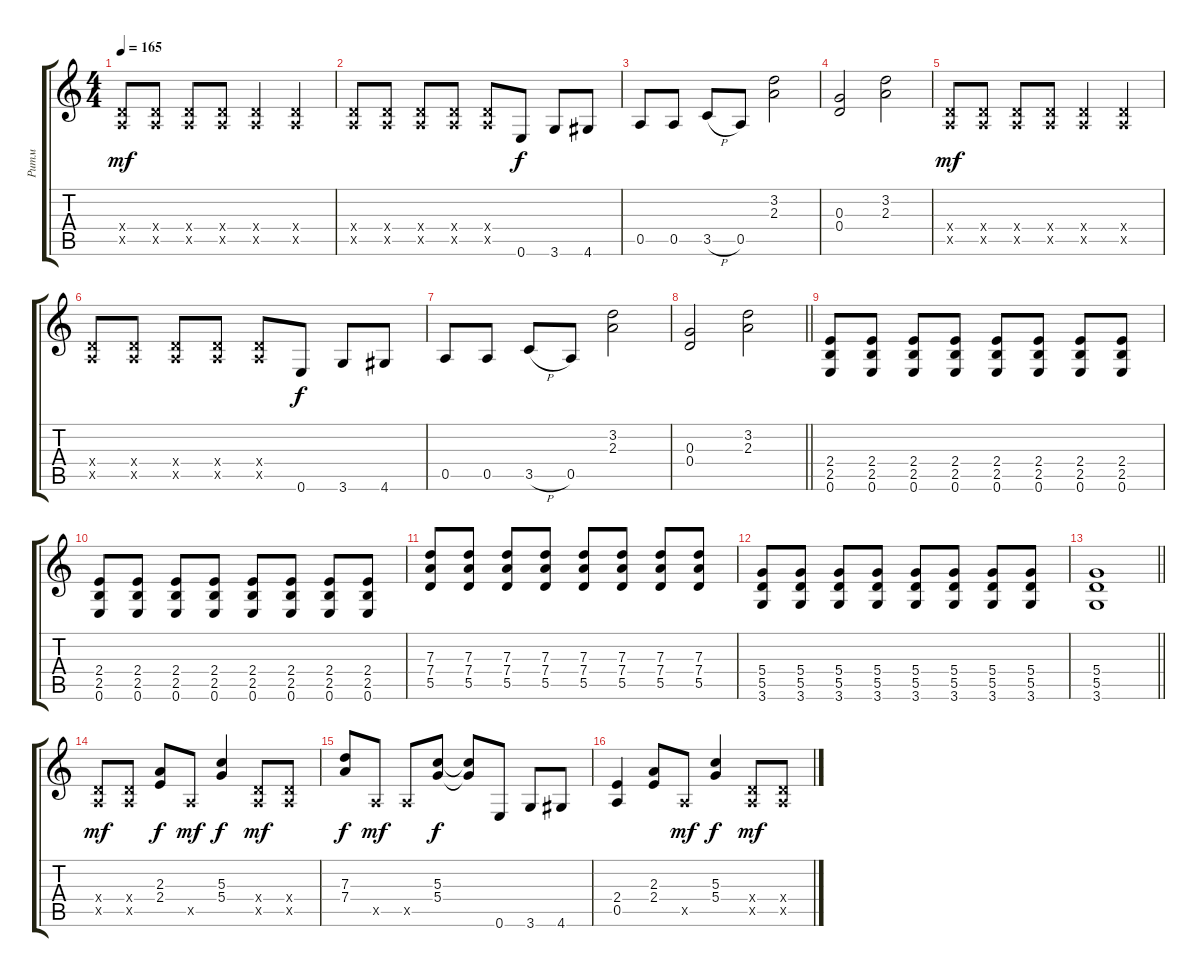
\track ("Ритм" "Ритм") {instrument distortionguitar}
\staff {score tabs}
\tuning (E4 B3 G3 D3 A2 E2) {hide}
\ts (4 4)
\tempo 165
\clef g2
\ks c
(0.4{x} 0.5{x}).8{dy mf} (0.4{x} 0.5{x}).8 (0.4{x} 0.5{x}).8 (0.4{x} 0.5{x}).8 (0.4{x} 0.5{x}).4 (0.4{x} 0.5{x}).4 |
(0.4{x} 0.5{x}).8 (0.4{x} 0.5{x}).8 (0.4{x} 0.5{x}).8 (0.4{x} 0.5{x}).8 (0.4{x} 0.5{x}).8 0.6.8{dy f} 3.6.8 4.6.8 |
0.5.8 0.5.8 3.5{h}.8 0.5.8 (3.2 2.3).2 |
(0.3 0.4).2 (3.2 2.3).2 |
(0.4{x} 0.5{x}).8{dy mf} (0.4{x} 0.5{x}).8 (0.4{x} 0.5{x}).8 (0.4{x} 0.5{x}).8 (0.4{x} 0.5{x}).4 (0.4{x} 0.5{x}).4 |
(0.4{x} 0.5{x}).8 (0.4{x} 0.5{x}).8 (0.4{x} 0.5{x}).8 (0.4{x} 0.5{x}).8 (0.4{x} 0.5{x}).8 0.6.8{dy f} 3.6.8 4.6.8 |
0.5.8 0.5.8 3.5{h}.8 0.5.8 (3.2 2.3).2 |
\barLineRight lightlight
(0.3 0.4).2 (3.2 2.3).2 |
(2.4 2.5 0.6).8 (2.4 2.5 0.6).8 (2.4 2.5 0.6).8 (2.4 2.5 0.6).8 (2.4 2.5 0.6).8 (2.4 2.5 0.6).8 (2.4 2.5 0.6).8 (2.4 2.5 0.6).8 |
(2.4 2.5 0.6).8 (2.4 2.5 0.6).8 (2.4 2.5 0.6).8 (2.4 2.5 0.6).8 (2.4 2.5 0.6).8 (2.4 2.5 0.6).8 (2.4 2.5 0.6).8 (2.4 2.5 0.6).8 |
(7.3 7.4 5.5).8 (7.3 7.4 5.5).8 (7.3 7.4 5.5).8 (7.3 7.4 5.5).8 (7.3 7.4 5.5).8 (7.3 7.4 5.5).8 (7.3 7.4 5.5).8 (7.3 7.4 5.5).8 |
(5.4 5.5 3.6).8 (5.4 5.5 3.6).8 (5.4 5.5 3.6).8 (5.4 5.5 3.6).8 (5.4 5.5 3.6).8 (5.4 5.5 3.6).8 (5.4 5.5 3.6).8 (5.4 5.5 3.6).8 |
\barLineRight lightlight
(5.4 5.5 3.6).1 |
(0.4{x} 0.5{x}).8{dy mf} (0.4{x} 0.5{x}).8 (2.3 2.4).8{dy f} 0.5{x}.8{dy mf} (5.3 5.4).4{dy f} (0.4{x} 0.5{x}).8{dy mf} (0.4{x} 0.5{x}).8 |
(7.3 7.4).8{dy f} 0.5{x}.8{dy mf} 0.5{x}.8 (5.3 5.4).8{dy f} (5.3{t} 5.4{t}).8 0.6.8 3.6.8 4.6.8 |
(2.4 0.5).4 (2.3 2.4).8 0.5{x}.8{dy mf} (5.3 5.4).4{dy f} (0.4{x} 0.5{x}).8{dy mf} (0.4{x} 0.5{x}).8
